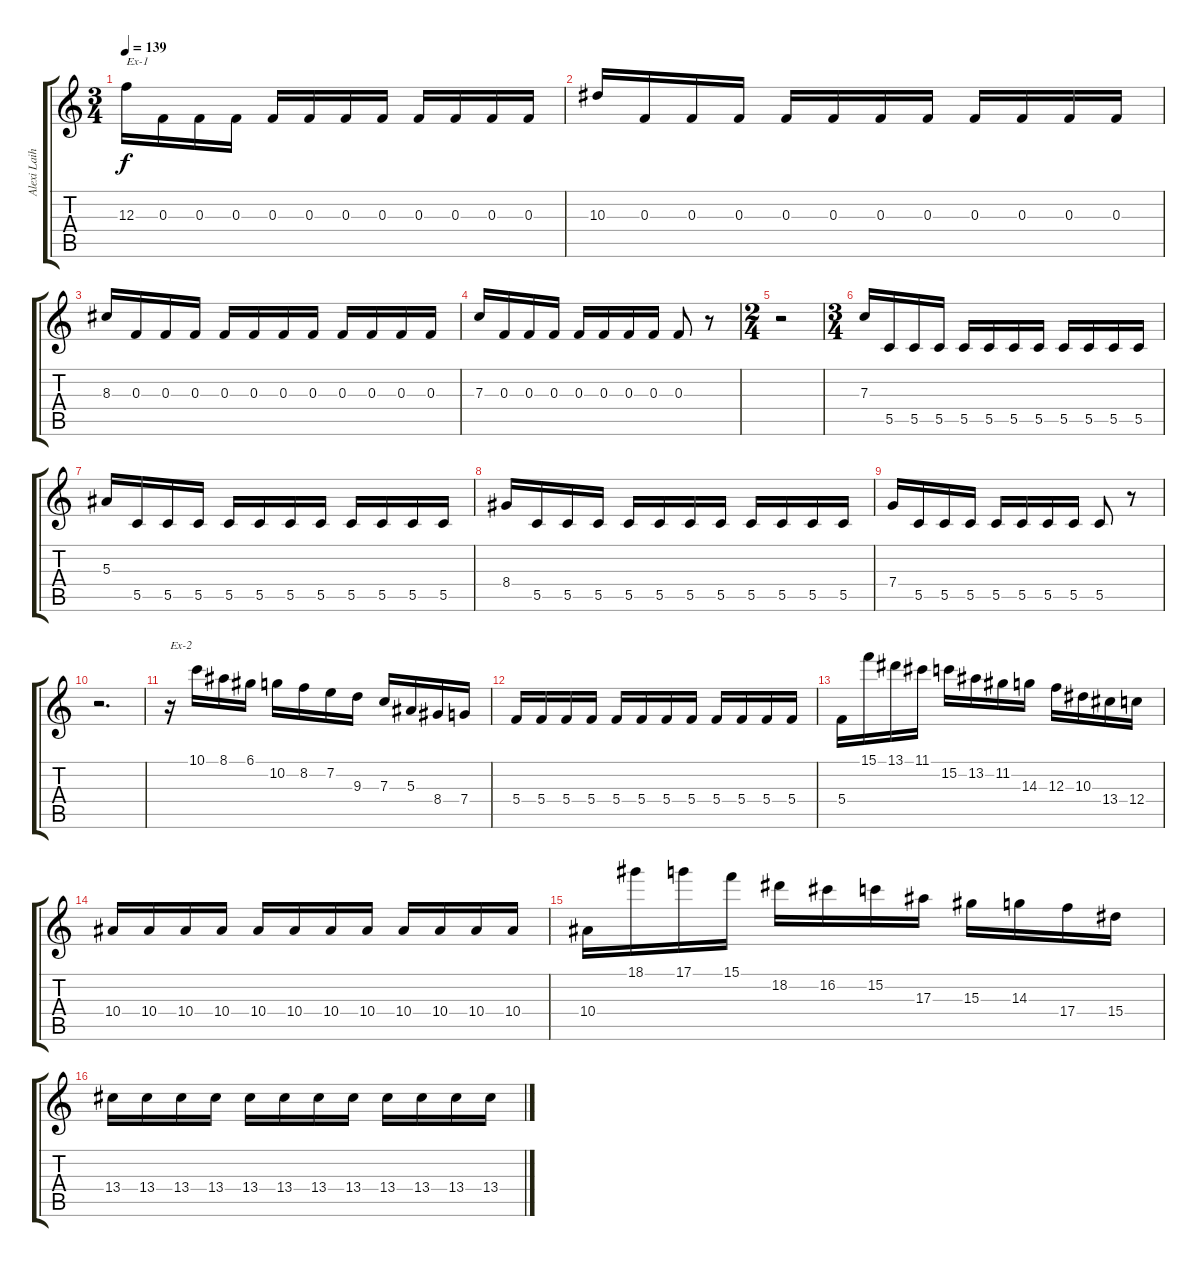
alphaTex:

\track ("Alexi Laiho" "Alexi Laih") {instrument distortionguitar}
\staff {score tabs}
\tuning (D4 A3 F3 C3 G2 D2) {hide}
\ts (3 4)
\tempo 139
\clef g2
\ks c
12.3.16{txt "Ex-1" dy f instrument distortionguitar} 0.3.16 0.3.16 0.3.16 0.3.16 0.3.16 0.3.16 0.3.16 0.3.16 0.3.16 0.3.16 0.3.16 |
10.3.16 0.3.16 0.3.16 0.3.16 0.3.16 0.3.16 0.3.16 0.3.16 0.3.16 0.3.16 0.3.16 0.3.16 |
8.3.16 0.3.16 0.3.16 0.3.16 0.3.16 0.3.16 0.3.16 0.3.16 0.3.16 0.3.16 0.3.16 0.3.16 |
7.3.16 0.3.16 0.3.16 0.3.16 0.3.16 0.3.16 0.3.16 0.3.16 0.3.8 r.8 |
\ts (2 4)
r.2 |
\ts (3 4)
7.3.16 5.5.16 5.5.16 5.5.16 5.5.16 5.5.16 5.5.16 5.5.16 5.5.16 5.5.16 5.5.16 5.5.16 |
5.3.16 5.5.16 5.5.16 5.5.16 5.5.16 5.5.16 5.5.16 5.5.16 5.5.16 5.5.16 5.5.16 5.5.16 |
8.4.16 5.5.16 5.5.16 5.5.16 5.5.16 5.5.16 5.5.16 5.5.16 5.5.16 5.5.16 5.5.16 5.5.16 |
7.4.16 5.5.16 5.5.16 5.5.16 5.5.16 5.5.16 5.5.16 5.5.16 5.5.8 r.8 |
r.2{d} |
r.16{txt "Ex-2"} 10.1.16 8.1.16 6.1.16 10.2.16 8.2.16 7.2.16 9.3.16 7.3.16 5.3.16 8.4.16 7.4.16 |
5.4.16 5.4.16 5.4.16 5.4.16 5.4.16 5.4.16 5.4.16 5.4.16 5.4.16 5.4.16 5.4.16 5.4.16 |
5.4.16 15.1.16 13.1.16 11.1.16 15.2.16 13.2.16 11.2.16 14.3.16 12.3.16 10.3.16 13.4.16 12.4.16 |
10.4.16 10.4.16 10.4.16 10.4.16 10.4.16 10.4.16 10.4.16 10.4.16 10.4.16 10.4.16 10.4.16 10.4.16 |
10.4.16 18.1.16 17.1.16 15.1.16 18.2.16 16.2.16 15.2.16 17.3.16 15.3.16 14.3.16 17.4.16 15.4.16 |
13.4.16 13.4.16 13.4.16 13.4.16 13.4.16 13.4.16 13.4.16 13.4.16 13.4.16 13.4.16 13.4.16 13.4.16
